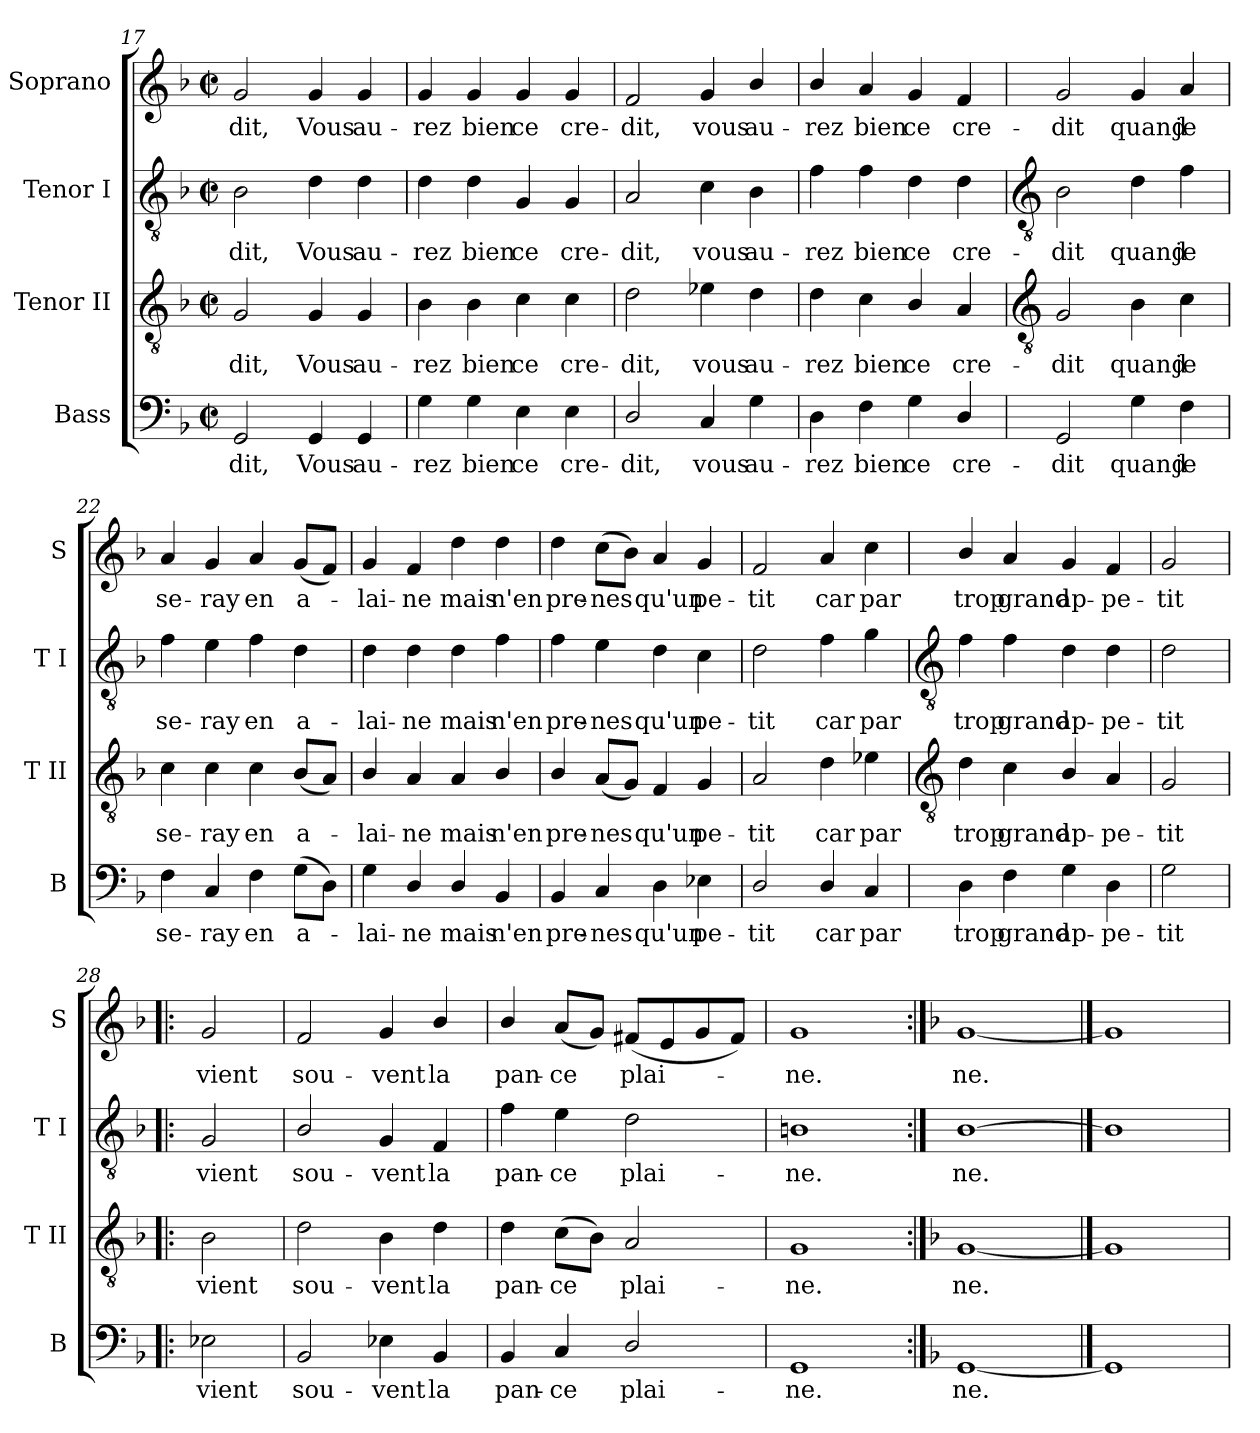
**kern	**text	**kern	**text	**kern	**text	**kern	**text
*part4	*part4	*part3	*part3	*part2	*part2	*part1	*part1
*staff4	*staff4	*staff3	*staff3	*staff2	*staff2	*staff1	*staff1
*I"Bass	*	*I"Tenor II	*	*I"Tenor I	*	*I"Soprano	*
*I'B	*	*I'T II	*	*I'T I	*	*I'S	*
*clefF4	*	*clefGv2	*	*clefGv2	*	*clefG2	*
*k[b-]	*	*k[b-]	*	*k[b-]	*	*k[b-]	*
*F:	*	*F:	*	*F:	*	*F:	*
*M2/2	*	*M2/2	*	*M2/2	*	*M2/2	*
*met(c|)	*	*met(c|)	*	*met(c|)	*	*met(c|)	*
=17	=17	=17	=17	=17	=17	=17	=17
!	!LO:LY:b	!	!LO:LY:b	!	!LO:LY:b	!	!LO:LY:b
2GG	dit,	2G	dit,	2B-	dit,	2g	dit,
!	!LO:LY:b	!	!LO:LY:b	!	!LO:LY:b	!	!LO:LY:b
4GG	Vous	4G	Vous	4d	Vous	4g	Vous
!	!LO:LY:b	!	!LO:LY:b	!	!LO:LY:b	!	!LO:LY:b
4GG	au-	4G	au-	4d	au-	4g	au-
=18	=18	=18	=18	=18	=18	=18	=18
!	!LO:LY:b	!	!LO:LY:b	!	!LO:LY:b	!	!LO:LY:b
4G	-rez	4B-	-rez	4d	-rez	4g	-rez
!	!LO:LY:b	!	!LO:LY:b	!	!LO:LY:b	!	!LO:LY:b
4G	bien	4B-	bien	4d	bien	4g	bien
!	!LO:LY:b	!	!LO:LY:b	!	!LO:LY:b	!	!LO:LY:b
4E	ce	4c	ce	4G	ce	4g	ce
!	!LO:LY:b	!	!LO:LY:b	!	!LO:LY:b	!	!LO:LY:b
4E	cre-	4c	cre-	4G	cre-	4g	cre-
=19	=19	=19	=19	=19	=19	=19	=19
!	!LO:LY:b	!	!LO:LY:b	!	!LO:LY:b	!	!LO:LY:b
2D/	-dit,	2d	-dit,	2A	-dit,	2f	-dit,
!	!LO:LY:b	!	!LO:LY:b	!	!LO:LY:b	!	!LO:LY:b
4C	vous	4e-X	vous	4c	vous	4g	vous
!	!LO:LY:b	!	!LO:LY:b	!	!LO:LY:b	!	!LO:LY:b
4G	au-	4d	au-	4B-	au-	4b-/	au-
=20	=20	=20	=20	=20	=20	=20	=20
!	!LO:LY:b	!	!LO:LY:b	!	!LO:LY:b	!	!LO:LY:b
4D	-rez	4d	-rez	4f	-rez	4b-/	-rez
!	!LO:LY:b	!	!LO:LY:b	!	!LO:LY:b	!	!LO:LY:b
4F	bien	4c	bien	4f	bien	4a	bien
!	!LO:LY:b	!	!LO:LY:b	!	!LO:LY:b	!	!LO:LY:b
4G	ce	4B-/	ce	4d	ce	4g	ce
!	!LO:LY:b	!	!LO:LY:b	!	!LO:LY:b	!	!LO:LY:b
4D/	cre-	4A	cre-	4d	cre-	4f	cre-
!!LO:LB:g=z
=21	=21	=21	=21	=21	=21	=21	=21
*	*	*clefGv2	*	*clefGv2	*	*	*
!	!LO:LY:b	!	!LO:LY:b	!	!LO:LY:b	!	!LO:LY:b
2GG	-dit	2G	-dit	2B-	-dit	2g	-dit
!	!LO:LY:b	!	!LO:LY:b	!	!LO:LY:b	!	!LO:LY:b
4G	quand	4B-	quand	4d	quand	4g	quand
!	!LO:LY:b	!	!LO:LY:b	!	!LO:LY:b	!	!LO:LY:b
4F	je	4c	je	4f	je	4a	je
=22	=22	=22	=22	=22	=22	=22	=22
!	!LO:LY:b	!	!LO:LY:b	!	!LO:LY:b	!	!LO:LY:b
4F	se-	4c	se-	4f	se-	4a	se-
!	!LO:LY:b	!	!LO:LY:b	!	!LO:LY:b	!	!LO:LY:b
4C	-ray	4c	-ray	4e	-ray	4g	-ray
!	!LO:LY:b	!	!LO:LY:b	!	!LO:LY:b	!	!LO:LY:b
4F	en	4c	en	4f	en	4a	en
!	!LO:LY:b	!	!LO:LY:b	!	!LO:LY:b	!	!LO:LY:b
(>8GL	a-	(<8B-L	a-	4d	a-	(<8gL	a-
8DJ)	.	8AJ)	.	.	.	8fJ)	.
=23	=23	=23	=23	=23	=23	=23	=23
!	!LO:LY:b	!	!LO:LY:b	!	!LO:LY:b	!	!LO:LY:b
4G	lai-	4B-/	lai-	4d	-lai-	4g	lai-
!	!LO:LY:b	!	!LO:LY:b	!	!LO:LY:b	!	!LO:LY:b
4D/	-ne	4A	-ne	4d	-ne	4f	-ne
!	!LO:LY:b	!	!LO:LY:b	!	!LO:LY:b	!	!LO:LY:b
4D/	mais	4A	mais	4d	mais	4dd	mais
!	!LO:LY:b	!	!LO:LY:b	!	!LO:LY:b	!	!LO:LY:b
4BB-	n'en	4B-/	n'en	4f	n'en	4dd	n'en
=24	=24	=24	=24	=24	=24	=24	=24
!	!LO:LY:b	!	!LO:LY:b	!	!LO:LY:b	!	!LO:LY:b
4BB-	pre-	4B-/	pre-	4f	pre-	4dd	pre-
!	!LO:LY:b	!	!LO:LY:b	!	!LO:LY:b	!	!LO:LY:b
4C	-nes	(<8AL	-nes	4e	-nes	(>8ccL	-nes
.	.	8GJ)	.	.	.	8b-J)	.
!	!LO:LY:b	!	!LO:LY:b	!	!LO:LY:b	!	!LO:LY:b
4D	qu'un	4F	qu'un	4d	qu'un	4a	qu'un
!	!LO:LY:b	!	!LO:LY:b	!	!LO:LY:b	!	!LO:LY:b
4E-X	pe-	4G	pe-	4c	pe-	4g	pe-
=25	=25	=25	=25	=25	=25	=25	=25
!	!LO:LY:b	!	!LO:LY:b	!	!LO:LY:b	!	!LO:LY:b
2D/	-tit	2A	-tit	2d	-tit	2f	-tit
!	!LO:LY:b	!	!LO:LY:b	!	!LO:LY:b	!	!LO:LY:b
4D/	car	4d	car	4f	car	4a	car
!	!LO:LY:b	!	!LO:LY:b	!	!LO:LY:b	!	!LO:LY:b
4C	par	4e-X	par	4g	par	4cc	par
!!LO:LB:g=z
=26	=26	=26	=26	=26	=26	=26	=26
*	*	*clefGv2	*	*clefGv2	*	*	*
!	!LO:LY:b	!	!LO:LY:b	!	!LO:LY:b	!	!LO:LY:b
4D	trop	4d	trop	4f	trop	4b-/	trop
!	!LO:LY:b	!	!LO:LY:b	!	!LO:LY:b	!	!LO:LY:b
4F	grand	4c	grand	4f	grand	4a	grand
!	!LO:LY:b	!	!LO:LY:b	!	!LO:LY:b	!	!LO:LY:b
4G	ap-	4B-/	ap-	4d	ap-	4g	ap-
!	!LO:LY:b	!	!LO:LY:b	!	!LO:LY:b	!	!LO:LY:b
4D	-pe-	4A	-pe-	4d	-pe-	4f	-pe-
=27	=27	=27	=27	=27	=27	=27	=27
!	!LO:LY:b	!	!LO:LY:b	!	!LO:LY:b	!	!LO:LY:b
2G	-tit	2G	-tit	2d	-tit	2g	-tit
=28!|:	=28!|:	=28!|:	=28!|:	=28!|:	=28!|:	=28!|:	=28!|:
!	!LO:LY:b	!	!LO:LY:b	!	!LO:LY:b	!	!LO:LY:b
2E-X	vient	2B-	vient	2G	vient	2g	vient
=29	=29	=29	=29	=29	=29	=29	=29
!	!LO:LY:b	!	!LO:LY:b	!	!LO:LY:b	!	!LO:LY:b
2BB-	sou-	2d	sou-	2B-/	sou-	2f	sou-
!	!LO:LY:b	!	!LO:LY:b	!	!LO:LY:b	!	!LO:LY:b
4E-X	-vent	4B-	-vent	4G	-vent	4g	-vent
!	!LO:LY:b	!	!LO:LY:b	!	!LO:LY:b	!	!LO:LY:b
4BB-	la	4d	la	4F	la	4b-/	la
=30	=30	=30	=30	=30	=30	=30	=30
!	!LO:LY:b	!	!LO:LY:b	!	!LO:LY:b	!	!LO:LY:b
4BB-	pan-	4d	pan-	4f	pan-	4b-/	pan-
!	!LO:LY:b	!	!LO:LY:b	!	!LO:LY:b	!	!LO:LY:b
4C	-ce	(>8cL	-ce	4e	-ce	(<8aL	-ce
.	.	8B-J)	.	.	.	8gJ)	.
!	!LO:LY:b	!	!LO:LY:b	!	!LO:LY:b	!	!LO:LY:b
2D/	plai-	2A	plai-	2d	plai-	(<8f#XL	plai-
.	.	.	.	.	.	8e	.
.	.	.	.	.	.	8g	.
.	.	.	.	.	.	8f#J)	.
=31	=31	=31	=31	=31	=31	=31	=31
!	!LO:LY:b	!	!LO:LY:b	!	!LO:LY:b	!	!LO:LY:b
1GG	-ne.	1G	-ne.	1Bn	-ne.	1g	ne.
=32:|!	=32:|!	=32:|!	=32:|!	=32:|!	=32:|!	=32:|!	=32:|!
*	*	*	*	*k[]	*	*	*
*	*	*	*	*C:	*	*	*
!	!LO:LY:b	!	!LO:LY:b	!	!LO:LY:b	!	!LO:LY:b
[1GG	ne.	[1G	ne.	[1B	ne.	[1g	ne.
==33	==33	==33	==33	==33	==33	==33	==33
1GG]	.	1G]	.	1B]	.	1g]	.
=	=	=	=	=	=	=	=
*-	*-	*-	*-	*-	*-	*-	*-
